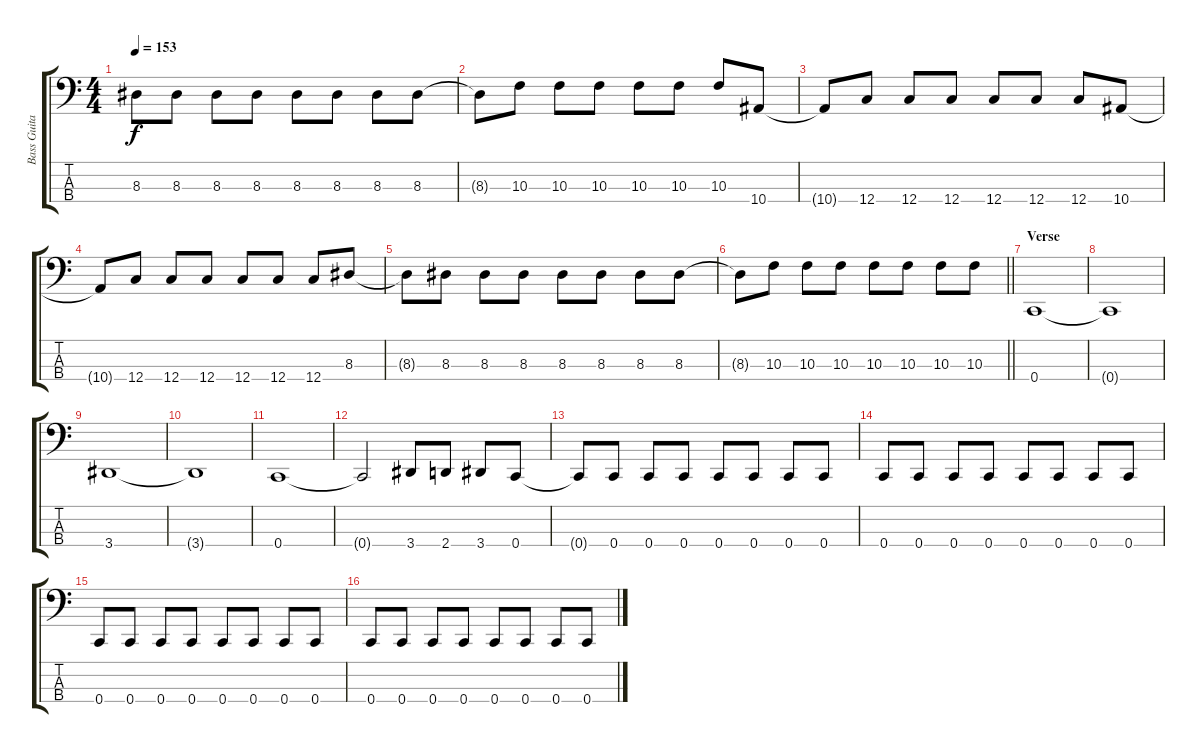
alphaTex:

\track ("Bass Guitar (Marc McKnight)" "Bass Guita") {instrument electricbasspick}
\staff {score tabs}
\tuning (F2 C2 G1 C1) {hide}
\ts (4 4)
\tempo 153
\clef f4
\ks c
8.3{t}.8{dy f} 8.3.8 8.3.8 8.3.8 8.3.8 8.3.8 8.3.8 8.3.8 |
8.3{t}.8 10.3.8 10.3.8 10.3.8 10.3.8 10.3.8 10.3.8 10.4.8 |
10.4{t}.8 12.4.8 12.4.8 12.4.8 12.4.8 12.4.8 12.4.8 10.4.8 |
10.4{t}.8 12.4.8 12.4.8 12.4.8 12.4.8 12.4.8 12.4.8 8.3.8 |
8.3{t}.8 8.3.8 8.3.8 8.3.8 8.3.8 8.3.8 8.3.8 8.3.8 |
\barLineRight lightlight
8.3{t}.8 10.3.8 10.3.8 10.3.8 10.3.8 10.3.8 10.3.8 10.3.8 |
\section ("" "Verse")
0.4.1 |
0.4{t}.1 |
3.4.1 |
3.4{t}.1 |
0.4.1 |
0.4{t}.2 3.4.8 2.4.8 3.4.8 0.4.8 |
0.4{t}.8 0.4.8 0.4.8 0.4.8 0.4.8 0.4.8 0.4.8 0.4.8 |
0.4.8 0.4.8 0.4.8 0.4.8 0.4.8 0.4.8 0.4.8 0.4.8 |
0.4.8 0.4.8 0.4.8 0.4.8 0.4.8 0.4.8 0.4.8 0.4.8 |
0.4.8 0.4.8 0.4.8 0.4.8 0.4.8 0.4.8 0.4.8 0.4.8
